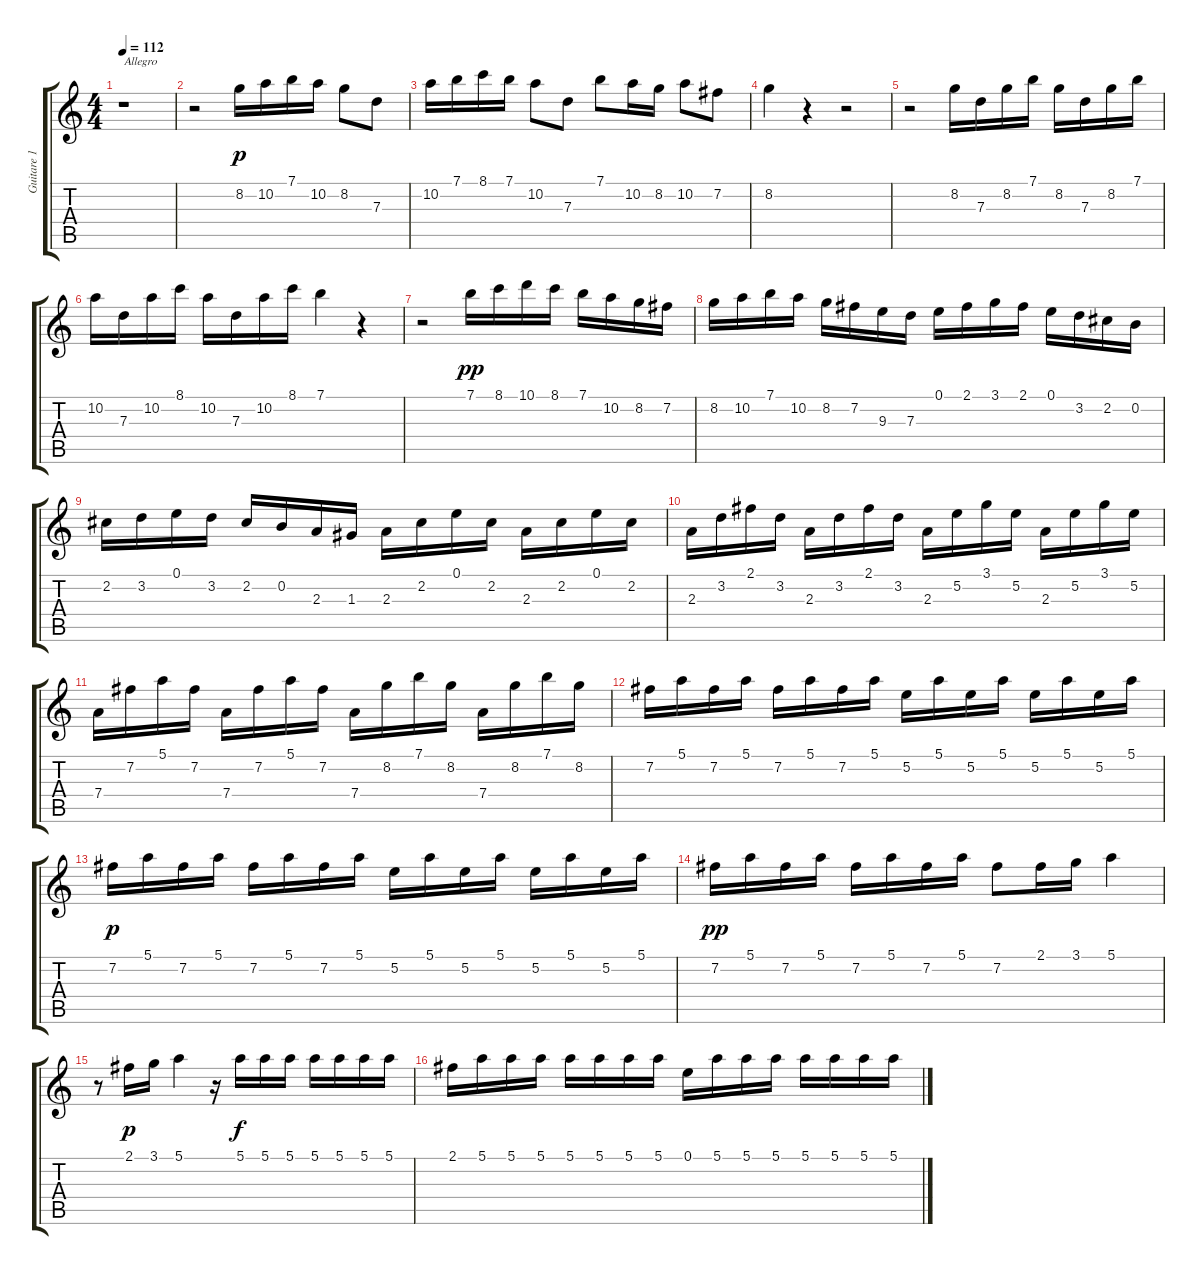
\track ("Guitare 1" "Guitare 1") {instrument acousticguitarnylon}
\staff {score tabs}
\tuning (E4 B3 G3 D3 A2 E2) {hide}
\ts (4 4)
\tempo 112
\clef g2
\ks c
r.1{txt "Allegro" dy p instrument acousticguitarnylon} |
r.2 8.2.16 10.2.16 7.1.16 10.2.16 8.2.8 7.3.8 |
10.2.16 7.1.16 8.1.16 7.1.16 10.2.8 7.3.8 7.1.8 10.2.16 8.2.16 10.2.8 7.2.8 |
8.2.4 r.4 r.2 |
r.2 8.2.16 7.3.16 8.2.16 7.1.16 8.2.16 7.3.16 8.2.16 7.1.16 |
10.2.16 7.3.16 10.2.16 8.1.16 10.2.16 7.3.16 10.2.16 8.1.16 7.1.4 r.4 |
r.2 7.1.16{dy pp} 8.1.16 10.1.16 8.1.16 7.1.16 10.2.16 8.2.16 7.2.16 |
8.2.16 10.2.16 7.1.16 10.2.16 8.2.16 7.2.16 9.3.16 7.3.16 0.1.16 2.1.16 3.1.16 2.1.16 0.1.16 3.2.16 2.2.16 0.2.16 |
2.2.16 3.2.16 0.1.16 3.2.16 2.2.16 0.2.16 2.3.16 1.3.16 2.3.16 2.2.16 0.1.16 2.2.16 2.3.16 2.2.16 0.1.16 2.2.16 |
2.3.16 3.2.16 2.1.16 3.2.16 2.3.16 3.2.16 2.1.16 3.2.16 2.3.16 5.2.16 3.1.16 5.2.16 2.3.16 5.2.16 3.1.16 5.2.16 |
7.4.16 7.2.16 5.1.16 7.2.16 7.4.16 7.2.16 5.1.16 7.2.16 7.4.16 8.2.16 7.1.16 8.2.16 7.4.16 8.2.16 7.1.16 8.2.16 |
7.2.16 5.1.16 7.2.16 5.1.16 7.2.16 5.1.16 7.2.16 5.1.16 5.2.16 5.1.16 5.2.16 5.1.16 5.2.16 5.1.16 5.2.16 5.1.16 |
7.2.16{dy p} 5.1.16 7.2.16 5.1.16 7.2.16 5.1.16 7.2.16 5.1.16 5.2.16 5.1.16 5.2.16 5.1.16 5.2.16 5.1.16 5.2.16 5.1.16 |
7.2.16{dy pp} 5.1.16 7.2.16 5.1.16 7.2.16 5.1.16 7.2.16 5.1.16 7.2.8 2.1.16 3.1.16 5.1.4 |
r.8 2.1.16{dy p} 3.1.16 5.1.4 r.16 5.1.16{dy f} 5.1.16 5.1.16 5.1.16 5.1.16 5.1.16 5.1.16 |
2.1.16 5.1.16 5.1.16 5.1.16 5.1.16 5.1.16 5.1.16 5.1.16 0.1.16 5.1.16 5.1.16 5.1.16 5.1.16 5.1.16 5.1.16 5.1.16
